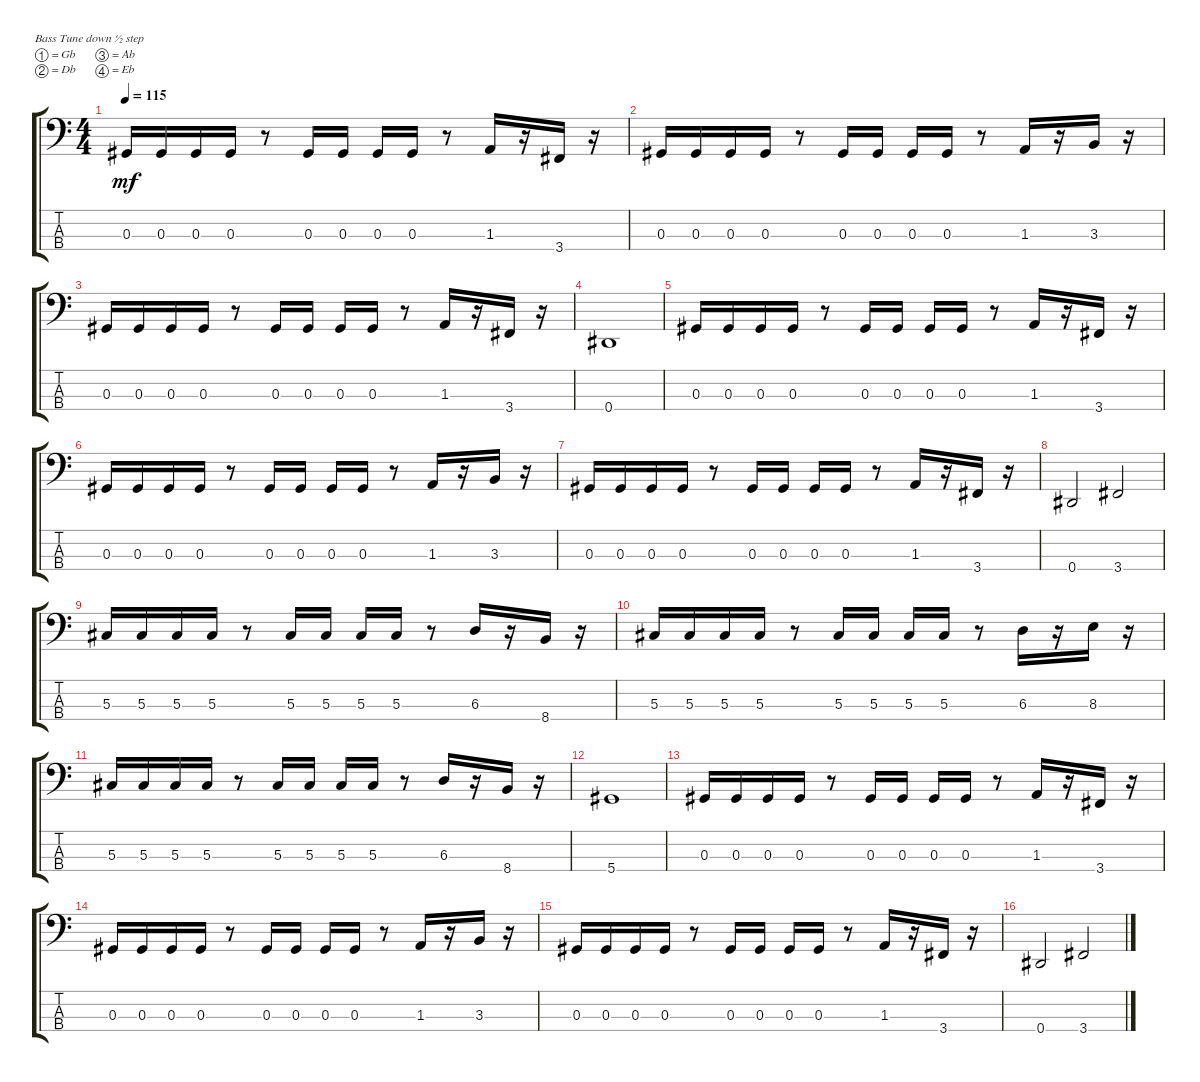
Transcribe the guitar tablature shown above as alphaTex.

\defaultSystemsLayout 4
\bracketExtendMode groupsimilarinstruments
\singleTrackTrackNamePolicy hidden
\multiTrackTrackNamePolicy hidden
\firstSystemTrackNameOrientation horizontal
\otherSystemsTrackNameOrientation horizontal
\track ("Vitaliy Dubinin" "E-Bass") {instrument electricbassfinger}
\staff {score tabs}
\tuning (Gb2 Db2 Ab1 Eb1)
\ts (4 4)
\tempo 115
\clef f4
\scale
1.03909
\ks c
0.3.16{dy mf} 0.3.16 0.3.16 0.3.16 r.8 0.3.16 0.3.16 0.3.16 0.3.16 r.8 1.3.16 r.16 3.4.16 r.16 |
\scale
0.960908 0.3.16 0.3.16 0.3.16 0.3.16 r.8 0.3.16 0.3.16 0.3.16 0.3.16 r.8 1.3.16 r.16 3.3.16 r.16 |
\scale
1.03909 0.3.16 0.3.16 0.3.16 0.3.16 r.8 0.3.16 0.3.16 0.3.16 0.3.16 r.8 1.3.16 r.16 3.4.16 r.16 |
\scale
0.960908 0.4.1 |
\scale
1.03909 0.3.16 0.3.16 0.3.16 0.3.16 r.8 0.3.16 0.3.16 0.3.16 0.3.16 r.8 1.3.16 r.16 3.4.16 r.16 |
\scale
0.960908 0.3.16 0.3.16 0.3.16 0.3.16 r.8 0.3.16 0.3.16 0.3.16 0.3.16 r.8 1.3.16 r.16 3.3.16 r.16 |
\scale
1.03909 0.3.16 0.3.16 0.3.16 0.3.16 r.8 0.3.16 0.3.16 0.3.16 0.3.16 r.8 1.3.16 r.16 3.4.16 r.16 |
\scale
0.960908 0.4.2 3.4.2 |
\scale
1.03909 5.3.16 5.3.16 5.3.16 5.3.16 r.8 5.3.16 5.3.16 5.3.16 5.3.16 r.8 6.3.16 r.16 8.4.16 r.16 |
\scale
0.960908 5.3.16 5.3.16 5.3.16 5.3.16 r.8 5.3.16 5.3.16 5.3.16 5.3.16 r.8 6.3.16 r.16 8.3.16 r.16 |
\scale
1.03909 5.3.16 5.3.16 5.3.16 5.3.16 r.8 5.3.16 5.3.16 5.3.16 5.3.16 r.8 6.3.16 r.16 8.4.16 r.16 |
\scale
0.960908 5.4.1 |
\scale
1.03909 0.3.16 0.3.16 0.3.16 0.3.16 r.8 0.3.16 0.3.16 0.3.16 0.3.16 r.8 1.3.16 r.16 3.4.16 r.16 |
\scale
0.960908 0.3.16 0.3.16 0.3.16 0.3.16 r.8 0.3.16 0.3.16 0.3.16 0.3.16 r.8 1.3.16 r.16 3.3.16 r.16 |
\scale
1.03909 0.3.16 0.3.16 0.3.16 0.3.16 r.8 0.3.16 0.3.16 0.3.16 0.3.16 r.8 1.3.16 r.16 3.4.16 r.16 |
\scale
0.960908 0.4.2 3.4.2
